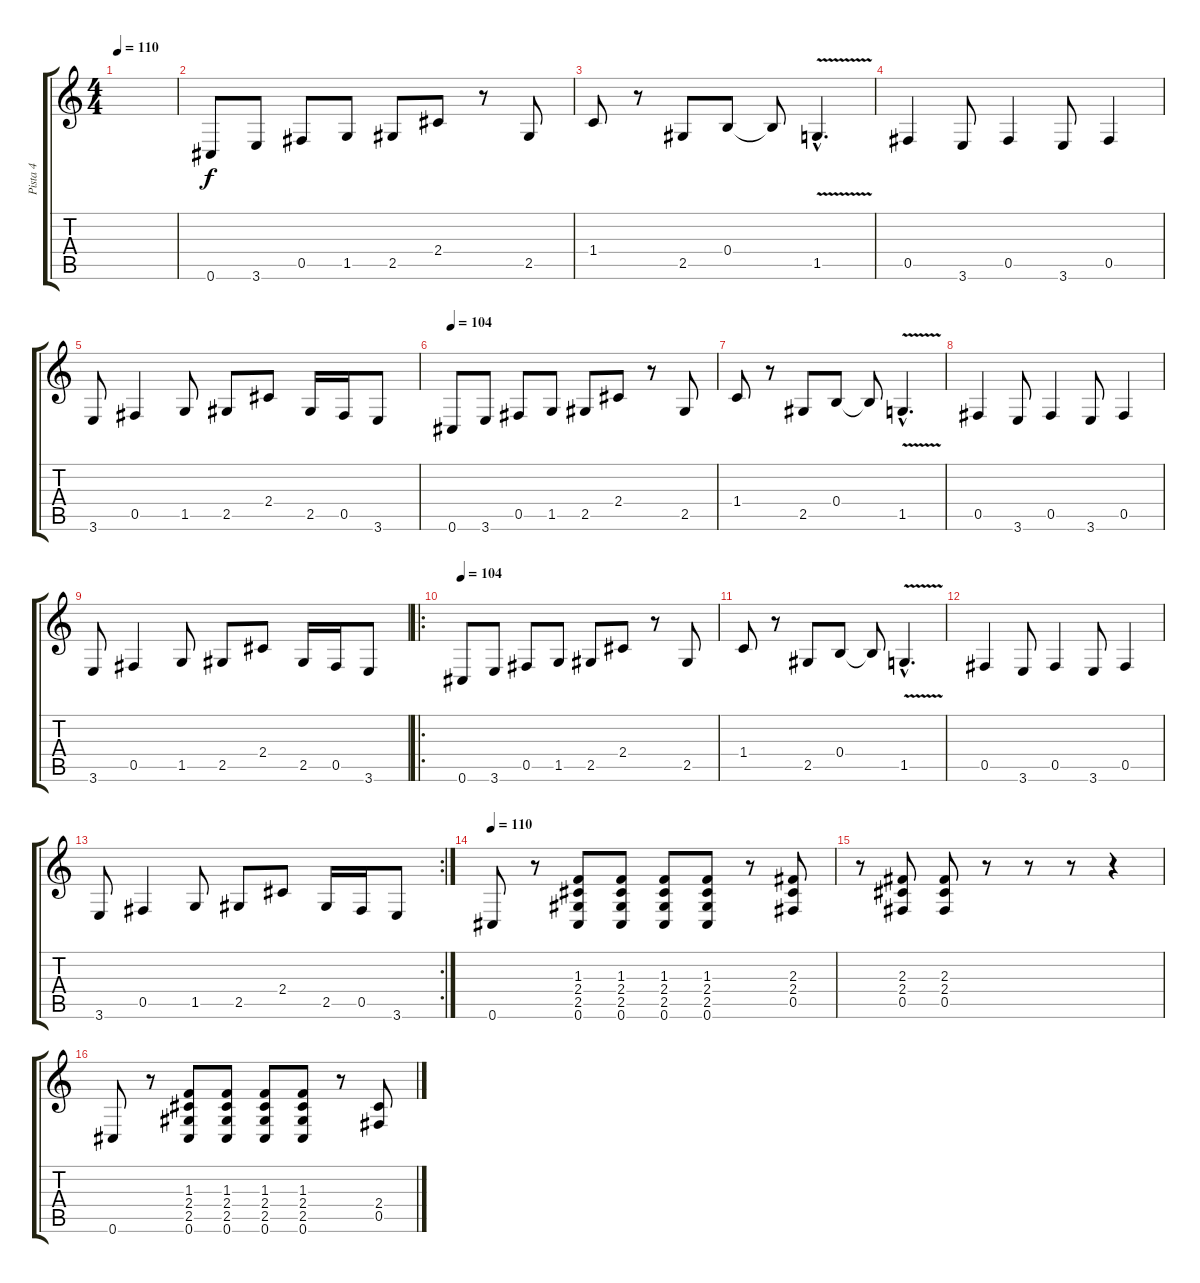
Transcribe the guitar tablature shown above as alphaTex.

\track ("Pista 4" "Pista 4") {instrument distortionguitar}
\staff {score tabs}
\tuning (Db4 Ab3 E3 B2 Gb2 Db2) {hide}
\ts (4 4)
\tempo 110
\tempo 104
\tempo 110
\clef g2
\ks c
|
0.6.8 3.6.8 0.5.8 1.5.8 2.5.8 2.4.8 r.8 2.5.8 |
1.4.8 r.8 2.5.8 0.4.8 0.4{t}.8 1.5{v hac}.4{d} |
0.5.4 3.6.8 0.5.4 3.6.8 0.5.4 |
3.6.8 0.5.4 1.5.8 2.5.8 2.4.8 2.5.16 0.5.16 3.6.8 |
\tempo 104
0.6.8 3.6.8 0.5.8 1.5.8 2.5.8 2.4.8 r.8 2.5.8 |
1.4.8 r.8 2.5.8 0.4.8 0.4{t}.8 1.5{v hac}.4{d} |
0.5.4 3.6.8 0.5.4 3.6.8 0.5.4 |
3.6.8 0.5.4 1.5.8 2.5.8 2.4.8 2.5.16 0.5.16 3.6.8 |
\ro
\tempo 104
0.6.8 3.6.8 0.5.8 1.5.8 2.5.8 2.4.8 r.8 2.5.8 |
1.4.8 r.8 2.5.8 0.4.8 0.4{t}.8 1.5{v hac}.4{d} |
0.5.4 3.6.8 0.5.4 3.6.8 0.5.4 |
\rc 2
3.6.8 0.5.4 1.5.8 2.5.8 2.4.8 2.5.16 0.5.16 3.6.8 |
\tempo 110
0.6.8 r.8 (1.3 2.4 2.5 0.6).8 (1.3 2.4 2.5 0.6).8 (1.3 2.4 2.5 0.6).8 (1.3 2.4 2.5 0.6).8 r.8 (2.3 2.4 0.5).8 |
r.8 (2.3 2.4 0.5).8 (2.3 2.4 0.5).8 r.8 r.8 r.8 r.4 |
0.6.8 r.8 (1.3 2.4 2.5 0.6).8 (1.3 2.4 2.5 0.6).8 (1.3 2.4 2.5 0.6).8 (1.3 2.4 2.5 0.6).8 r.8 (2.4 0.5).8
